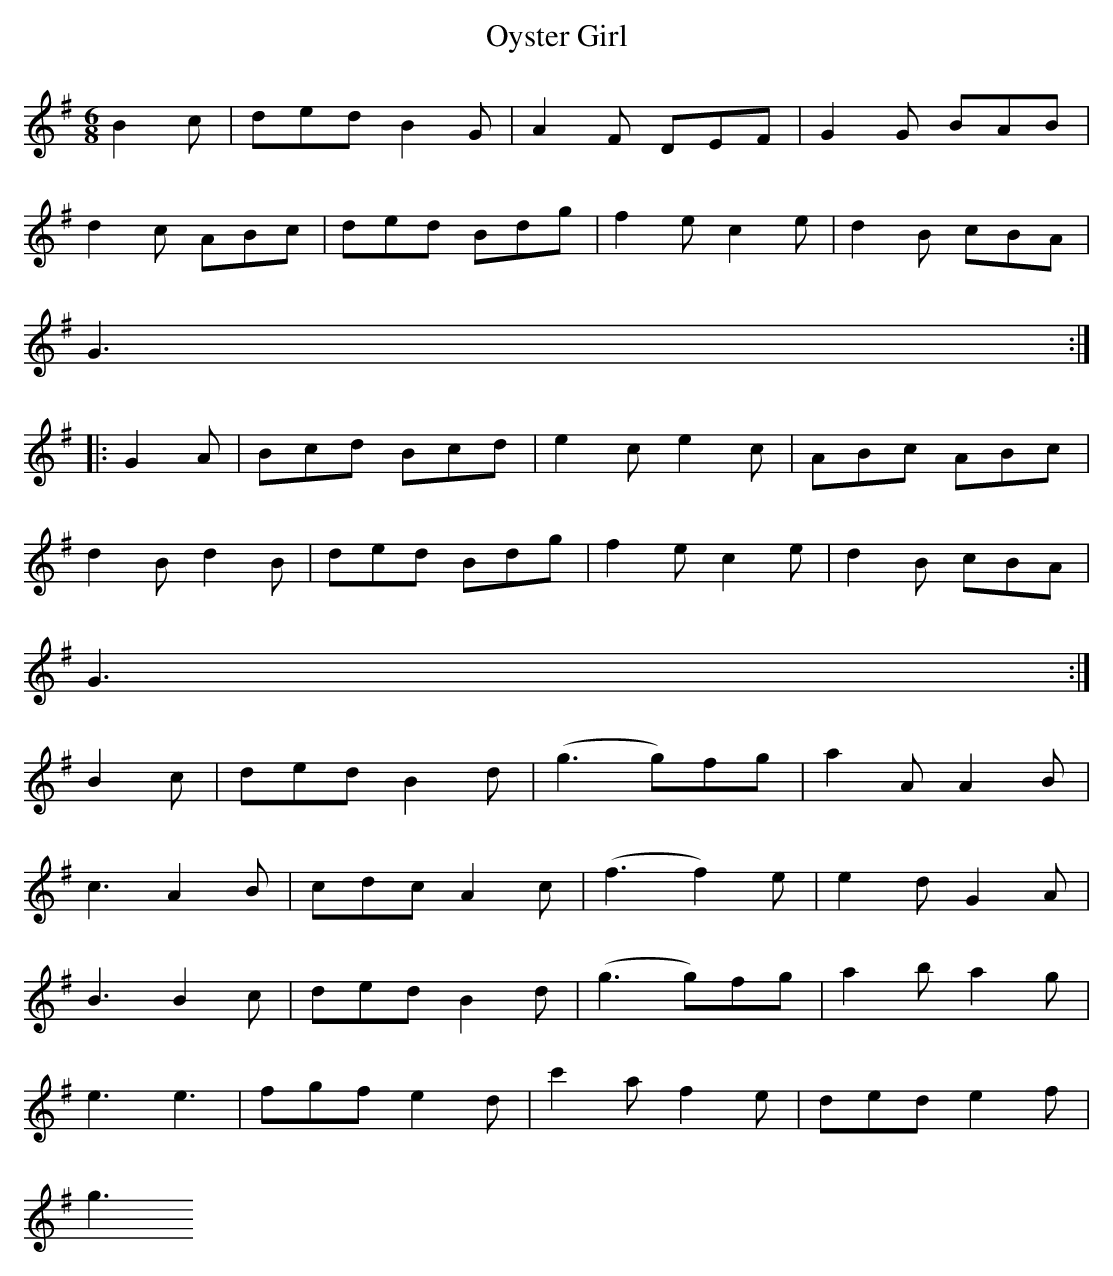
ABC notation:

X:1
T:Oyster Girl
M:6/8
L:1/8
K:G
B2c|ded B2G|A2F DEF|G2G BAB|
d2c ABc|ded Bdg|f2e c2e|d2B cBA|
G3:|
|:G2A|Bcd Bcd|e2c e2c|ABc ABc|
d2B d2B|ded Bdg|f2e c2e|d2B cBA|
G3:|
B2c|ded B2d|(g3g)fg|a2A A2B|
c3A2B|cdc A2c|(f3f2)e|e2d G2A|
B3B2c|ded B2d|(g3g)fg|a2b a2g|
e3e3|fgf e2d|c'2a f2e|ded e2f|
g3
